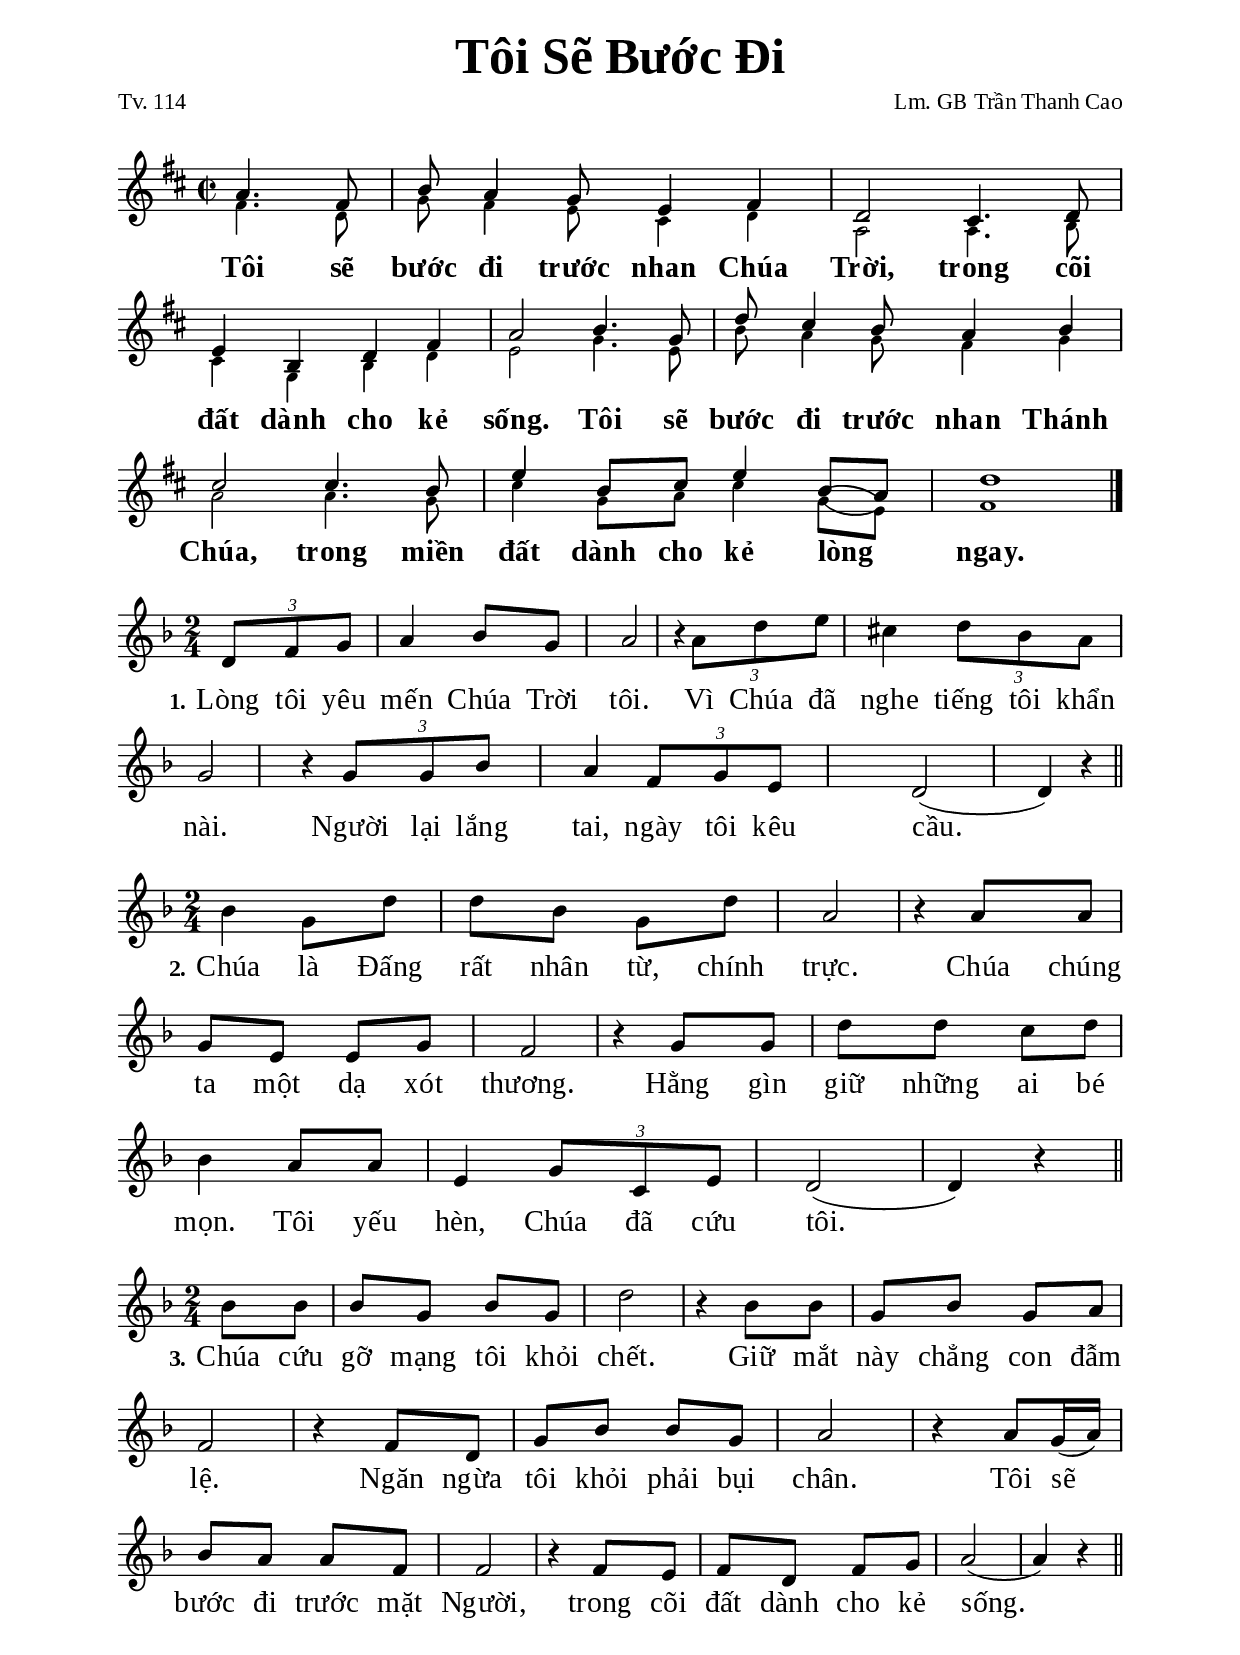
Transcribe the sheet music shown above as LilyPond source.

% Cài đặt chung
\version "2.22.1"
\include "english.ly"

\header {
  title = \markup { \fontsize #3 "Tôi Sẽ Bước Đi" }
  poet = "Tv. 114"
  composer = "Lm. GB Trần Thanh Cao"
  arranger = " "
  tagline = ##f
}

\paper {
  #(set-paper-size "a4")
  top-margin = 10\mm
  bottom-margin = 10\mm
  left-margin = 20\mm
  right-margin = 20\mm
  indent = #0
  #(define fonts
    (make-pango-font-tree
      "Liberation Serif"
      "Liberation Serif"
      "Liberation Serif"
      (/ 20 20)))
  page-count = #1
}

% Nhạc điệp khúc
nhacDiepKhucSop = \relative c'' {
  \partial 2 a4. fs8 |
  b a4 g8 e4 fs |
  d2 cs4. d8 |
  e4 b d fs |
  a2 b4. g8 |
  d' cs4 b8 a4 b |
  cs2 cs4. b8 |
  e4 b8 cs e4 b8 _(a) |
  d1 \bar "|."
}

nhacDiepKhucBas = \relative c' {
  \partial 2 fs4. d8 |
  g8 fs4 e8 cs4 d |
  a2 a4. b8 |
  cs4 g b d |
  e2 g4. e8 |
  b' a4 g8 fs4 g |
  a2 a4. g8 |
  cs4 g8 a cs4 g8 ^(e) |
  fs1
}

% Nhạc phiên khúc
nhacPhienKhucMot = \relative c' {
  \partial 4 \tuplet 3/2 { d8 f g } |
  a4 bf8 g |
  a2 |
  r4 \tuplet 3/2 { a8 d e } |
  cs4 \tuplet 3/2 { d8 bf a } |
  g2 |
  r4 \tuplet 3/2 { g8 g bf } |
  a4 \tuplet 3/2 { f8 g e } |
  d2 ( 
  d4) r \bar "||"
}

nhacPhienKhucHai = \relative c'' {
  bf4 g8 d' |
  d bf g d' |
  a2 |
  r4 a8 a |
  g e e g |
  f2 
  r4 g8 g |
  d' d c d |
  bf4 a8 a |
  e4 \tuplet 3/2 { g8 c, e } |
  d2 ( |
  d4) r \bar "||"
}

nhacPhienKhucBa = \relative c'' {
  \partial 4 bf8 bf |
  bf g bf g |
  d'2 |
  r4 bf8 bf |
  g bf g a |
  f2 |
  r4 f8 d |
  g bf bf g |
  a2 |
  r4 a8 g16 (a) |
  bf8 a a f |
  f2 |
  r4 f8 e |
  f d f g |
  a2 ( |
  a4) r \bar "||"
}

% Lời điệp khúc
loiDiepKhuc = \lyricmode {
  Tôi sẽ bước đi trước nhan Chúa Trời,
  trong cõi đất dành cho kẻ sống.
  Tôi sẽ bước đi trước nhan Thánh Chúa,
  trong miền đất dành cho kẻ lòng ngay.
}

% Lời phiên khúc
loiPhienKhucMot = \lyricmode {
  \set stanza = #"1."
  Lòng tôi yêu mến Chúa Trời tôi.
  Vì Chúa đã nghe tiếng tôi khẩn nài.
  Người lại lắng tai, ngày tôi kêu cầu.
}

loiPhienKhucHai = \lyricmode {
  \set stanza = #"2."
  Chúa là Đấng rất nhân từ, chính trực.
  Chúa chúng ta một dạ xót thương.
  Hằng gìn giữ những ai bé mọn.
  Tôi yếu hèn, Chúa đã cứu tôi.
}

loiPhienKhucBa = \lyricmode {
  \set stanza = #"3."
  Chúa cứu gỡ mạng tôi khỏi chết.
  Giữ mắt này chẳng con đẫm lệ.
  Ngăn ngừa tôi khỏi phải bụi chân.
  Tôi sẽ bước đi trước mặt Người,
  trong cõi đất dành cho kẻ sống.
}


% Dàn trang
\score {
  \new ChoirStaff <<
    \new Staff = diepKhuc \with {
        \consists "Merge_rests_engraver"
        %\magnifyStaff #(magstep +1)
      }
      <<
      \new Voice = beSop {
        \voiceOne \key d \major \time 2/2 \nhacDiepKhucSop
      }
      \new Voice = beBas {
        \override NoteHead.font-size = #-2
        \voiceTwo \key d \major \time 2/2 \nhacDiepKhucBas
      }
    >>
    \new Lyrics \lyricsto beSop \loiDiepKhuc
  >>
  \layout {
    \override Lyrics.LyricText.font-series = #'bold
    \override Lyrics.LyricText.font-size = #+2.5
    \override Lyrics.LyricSpace.minimum-distance = #2.0
    \override Score.BarNumber.break-visibility = ##(#f #f #f)
    \override Score.SpacingSpanner.uniform-stretching = ##t
  }
}

\score {
  \new ChoirStaff <<
    \new Staff = phienKhuc \with {
        %\magnifyStaff #(magstep +1)
      }
      <<
      \new Voice = beSop {
        \key f \major \time 2/4 \nhacPhienKhucMot
      }
    >>
    \new Lyrics \lyricsto beSop \loiPhienKhucMot
  >>
  \layout {
    %\override Staff.TimeSignature.transparent = ##t
    \override Lyrics.LyricText.font-size = #+2.5
    \override Lyrics.LyricSpace.minimum-distance = #1.4
    \override Score.BarNumber.break-visibility = ##(#f #f #f)
    \override Score.SpacingSpanner.uniform-stretching = ##t
    \override Score.SpacingSpanner packed-spacing = ##t
  }
}

\score {
  \new ChoirStaff <<
    \new Staff = phienKhuc \with {
        %\magnifyStaff #(magstep +1)
      }
      <<
      \new Voice = beSop {
        \key f \major \time 2/4 \nhacPhienKhucHai
      }
    >>
    \new Lyrics \lyricsto beSop \loiPhienKhucHai
  >>
  \layout {
    %\override Staff.TimeSignature.transparent = ##t
    \override Lyrics.LyricText.font-size = #+2.5
    \override Lyrics.LyricSpace.minimum-distance = #3.6
    \override Score.BarNumber.break-visibility = ##(#f #f #f)
    \override Score.SpacingSpanner.uniform-stretching = ##t
  }
}

\score {
  \new ChoirStaff <<
    \new Staff = phienKhuc \with {
        %\magnifyStaff #(magstep +1)
      }
      <<
      \new Voice = beSop {
        \key f \major \time 2/4 \nhacPhienKhucBa
      }
    >>
    \new Lyrics \lyricsto beSop \loiPhienKhucBa
  >>
  \layout {
    %\override Staff.TimeSignature.transparent = ##t
    \override Lyrics.LyricText.font-size = #+2.5
    \override Lyrics.LyricSpace.minimum-distance = #1.7
    \override Score.BarNumber.break-visibility = ##(#f #f #f)
    \override Score.SpacingSpanner.uniform-stretching = ##t
  }
}
